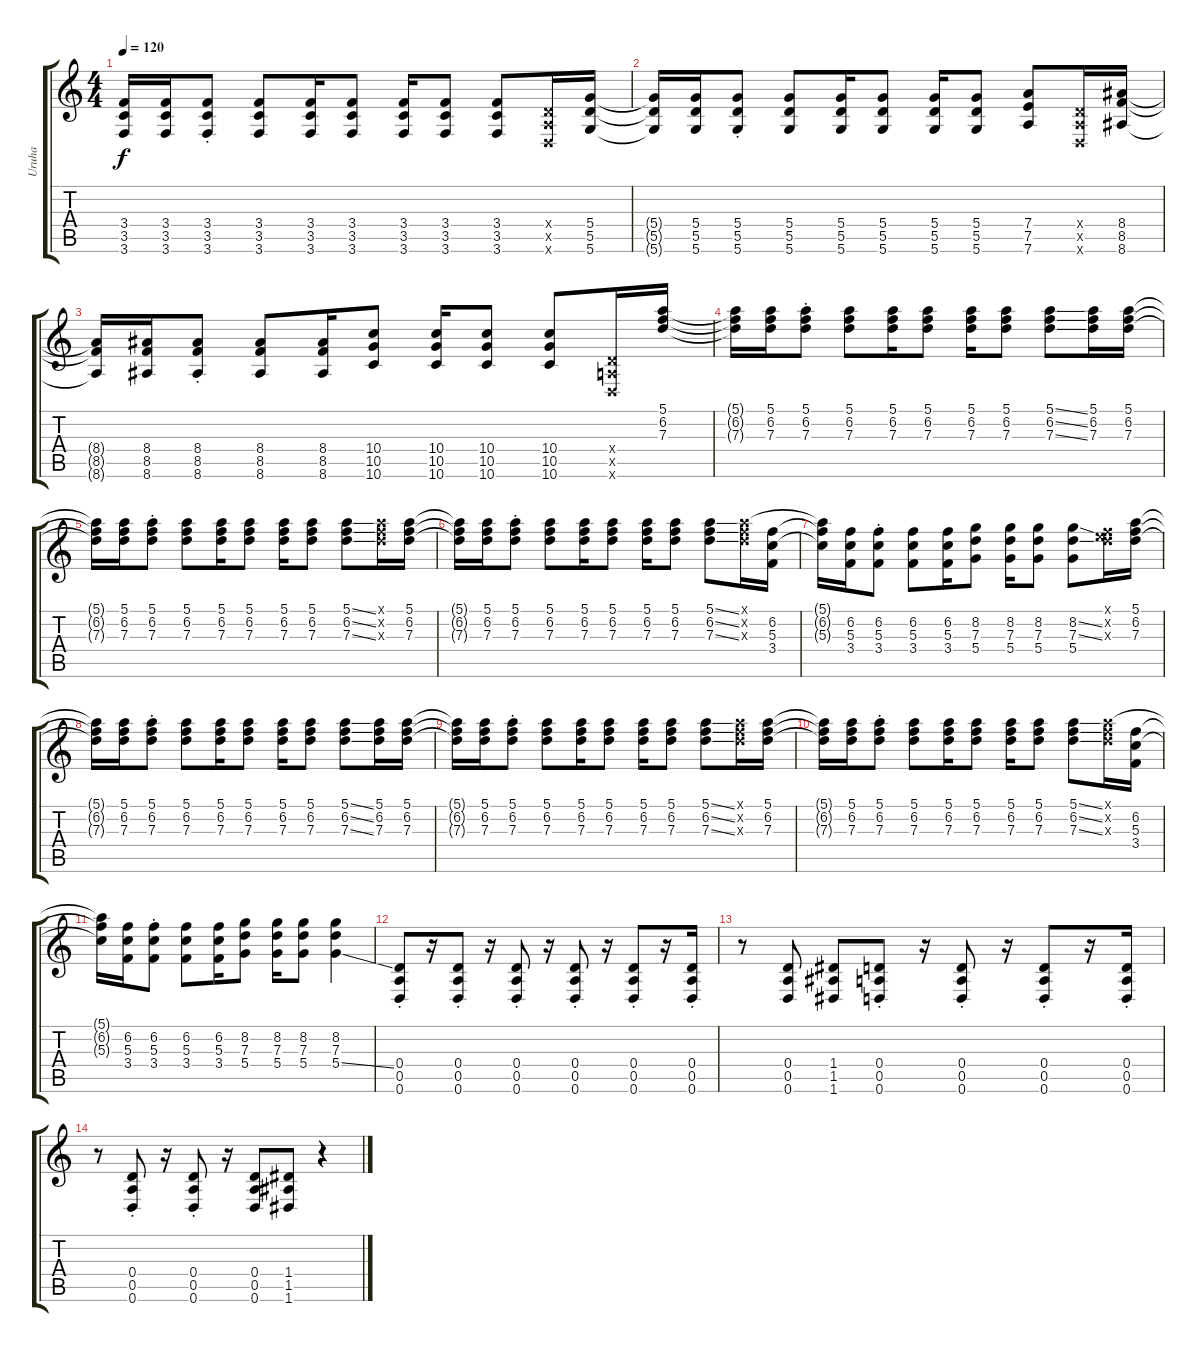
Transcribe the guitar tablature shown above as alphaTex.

\track ("Uruha" "Uruha") {instrument overdrivenguitar}
\staff {score tabs}
\tuning (E4 B3 G3 D3 A2 D2) {hide}
\ts (4 4)
\tempo 120
\clef g2
\ks c
(3.4{t} 3.5{t} 3.6{t}).16{dy f} (3.4 3.5 3.6).16 (3.4{st} 3.5{st} 3.6{st}).8 (3.4 3.5 3.6).8 (3.4 3.5 3.6).16 (3.4 3.5 3.6).8 (3.4 3.5 3.6).16 (3.4 3.5 3.6).8 (3.4 3.5 3.6).8 (0.4{x} 0.5{x} 0.6{x}).16 (5.4 5.5 5.6).16 |
(5.4{t} 5.5{t} 5.6{t}).16 (5.4 5.5 5.6).16 (5.4{st} 5.5{st} 5.6{st}).8 (5.4 5.5 5.6).8 (5.4 5.5 5.6).16 (5.4 5.5 5.6).8 (5.4 5.5 5.6).16 (5.4 5.5 5.6).8 (7.4 7.5 7.6).8 (0.4{x} 0.5{x} 0.6{x}).16 (8.4 8.5 8.6).16 |
(8.4{t} 8.5{t} 8.6{t}).16 (8.4 8.5 8.6).16 (8.4{st} 8.5{st} 8.6{st}).8 (8.4 8.5 8.6).8 (8.4 8.5 8.6).16 (10.4 10.5 10.6).8 (10.4 10.5 10.6).16 (10.4 10.5 10.6).8 (10.4 10.5 10.6).8 (0.4{x} 0.5{x} 0.6{x}).16 (5.1 6.2 7.3).16 |
(5.1{t} 6.2{t} 7.3{t}).16 (5.1 6.2 7.3).16 (5.1{st} 6.2{st} 7.3{st}).8 (5.1 6.2 7.3).8 (5.1 6.2 7.3).16 (5.1 6.2 7.3).8 (5.1 6.2 7.3).16 (5.1 6.2 7.3).8 (5.1{ss} 6.2{ss} 7.3{ss}).8 (5.1 6.2 7.3).16 (5.1 6.2 7.3).16 |
(5.1{t} 6.2{t} 7.3{t}).16 (5.1 6.2 7.3).16 (5.1{st} 6.2{st} 7.3{st}).8 (5.1 6.2 7.3).8 (5.1 6.2 7.3).16 (5.1 6.2 7.3).8 (5.1 6.2 7.3).16 (5.1 6.2 7.3).8 (5.1{ss} 6.2{ss} 7.3{ss}).8 (5.1{x} 6.2{x} 7.3{x}).16 (5.1 6.2 7.3).16 |
(5.1{t} 6.2{t} 7.3{t}).16 (5.1 6.2 7.3).16 (5.1{st} 6.2{st} 7.3{st}).8 (5.1 6.2 7.3).8 (5.1 6.2 7.3).16 (5.1 6.2 7.3).8 (5.1 6.2 7.3).16 (5.1 6.2 7.3).8 (5.1{ss} 6.2{ss} 7.3{ss}).8 (5.1{x} 6.2{x} 7.3{x}).16 (6.2 5.3 3.4).16 |
(5.1{t} 6.2{t} 5.3{t}).16 (6.2 5.3 3.4).16 (6.2{st} 5.3{st} 3.4).8 (6.2 5.3 3.4).8 (6.2 5.3 3.4).16 (8.2 7.3 5.4).8 (8.2 7.3 5.4).16 (8.2 7.3 5.4).8 (8.2{ss} 7.3{ss} 5.4).8 (0.1{x} 6.2{x} 7.3{x}).16 (5.1 6.2 7.3).16 |
(5.1{t} 6.2{t} 7.3{t}).16 (5.1 6.2 7.3).16 (5.1{st} 6.2{st} 7.3{st}).8 (5.1 6.2 7.3).8 (5.1 6.2 7.3).16 (5.1 6.2 7.3).8 (5.1 6.2 7.3).16 (5.1 6.2 7.3).8 (5.1{ss} 6.2{ss} 7.3{ss}).8 (5.1 6.2 7.3).16 (5.1 6.2 7.3).16 |
(5.1{t} 6.2{t} 7.3{t}).16 (5.1 6.2 7.3).16 (5.1{st} 6.2{st} 7.3{st}).8 (5.1 6.2 7.3).8 (5.1 6.2 7.3).16 (5.1 6.2 7.3).8 (5.1 6.2 7.3).16 (5.1 6.2 7.3).8 (5.1{ss} 6.2{ss} 7.3{ss}).8 (5.1{x} 6.2{x} 7.3{x}).16 (5.1 6.2 7.3).16 |
(5.1{t} 6.2{t} 7.3{t}).16 (5.1 6.2 7.3).16 (5.1{st} 6.2{st} 7.3{st}).8 (5.1 6.2 7.3).8 (5.1 6.2 7.3).16 (5.1 6.2 7.3).8 (5.1 6.2 7.3).16 (5.1 6.2 7.3).8 (5.1{ss} 6.2{ss} 7.3{ss}).8 (5.1{x} 6.2{x} 7.3{x}).16 (6.2 5.3 3.4).16 |
(5.1{t} 6.2{t} 5.3{t}).16 (6.2 5.3 3.4).16 (6.2{st} 5.3{st} 3.4).8 (6.2 5.3 3.4).8 (6.2 5.3 3.4).16 (8.2 7.3 5.4).8 (8.2 7.3 5.4).16 (8.2 7.3 5.4).8 (8.2 7.3 5.4{ss}).4 |
(0.4{st} 0.5{st} 0.6{st}).8 r.16 (0.4{st} 0.5{st} 0.6{st}).8 r.16 (0.4{st} 0.5{st} 0.6{st}).8 r.16 (0.4{st} 0.5{st} 0.6{st}).8 r.16 (0.4{st} 0.5{st} 0.6{st}).8 r.16 (0.4{st} 0.5{st} 0.6{st}).16 |
r.8 (0.4 0.5 0.6).8 (1.4 1.5 1.6).8 (0.4{st} 0.5{st} 0.6{st}).8 r.16 (0.4{st} 0.5{st} 0.6{st}).8 r.16 (0.4{st} 0.5{st} 0.6{st}).8 r.16 (0.4{st} 0.5{st} 0.6{st}).16 |
r.8 (0.4{st} 0.5{st} 0.6{st}).8 r.16 (0.4{st} 0.5{st} 0.6{st}).8 r.16 (0.4 0.5 0.6).8 (1.4 1.5 1.6).8 r.4
